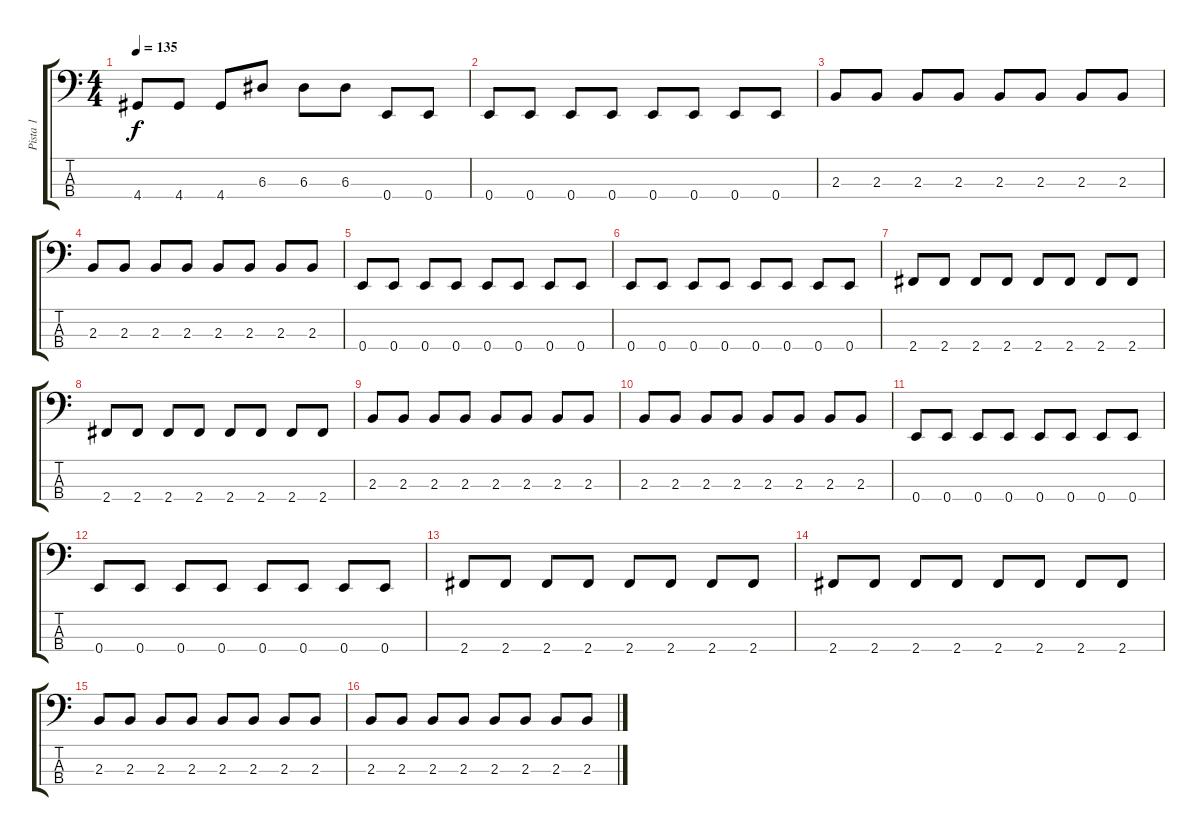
\track ("Pista 1" "Pista 1") {instrument electricbassfinger}
\staff {score tabs}
\tuning (G2 D2 A1 E1) {hide}
\ts (4 4)
\tempo 135
\clef f4
\ks c
4.4.8{dy f} 4.4.8 4.4.8 6.3.8 6.3.8 6.3.8 0.4.8 0.4.8 |
0.4.8 0.4.8 0.4.8 0.4.8 0.4.8 0.4.8 0.4.8 0.4.8 |
2.3.8 2.3.8 2.3.8 2.3.8 2.3.8 2.3.8 2.3.8 2.3.8 |
2.3.8 2.3.8 2.3.8 2.3.8 2.3.8 2.3.8 2.3.8 2.3.8 |
0.4.8 0.4.8 0.4.8 0.4.8 0.4.8 0.4.8 0.4.8 0.4.8 |
0.4.8 0.4.8 0.4.8 0.4.8 0.4.8 0.4.8 0.4.8 0.4.8 |
2.4.8 2.4.8 2.4.8 2.4.8 2.4.8 2.4.8 2.4.8 2.4.8 |
2.4.8 2.4.8 2.4.8 2.4.8 2.4.8 2.4.8 2.4.8 2.4.8 |
2.3.8 2.3.8 2.3.8 2.3.8 2.3.8 2.3.8 2.3.8 2.3.8 |
2.3.8 2.3.8 2.3.8 2.3.8 2.3.8 2.3.8 2.3.8 2.3.8 |
0.4.8 0.4.8 0.4.8 0.4.8 0.4.8 0.4.8 0.4.8 0.4.8 |
0.4.8 0.4.8 0.4.8 0.4.8 0.4.8 0.4.8 0.4.8 0.4.8 |
2.4.8 2.4.8 2.4.8 2.4.8 2.4.8 2.4.8 2.4.8 2.4.8 |
2.4.8 2.4.8 2.4.8 2.4.8 2.4.8 2.4.8 2.4.8 2.4.8 |
2.3.8 2.3.8 2.3.8 2.3.8 2.3.8 2.3.8 2.3.8 2.3.8 |
2.3.8 2.3.8 2.3.8 2.3.8 2.3.8 2.3.8 2.3.8 2.3.8
